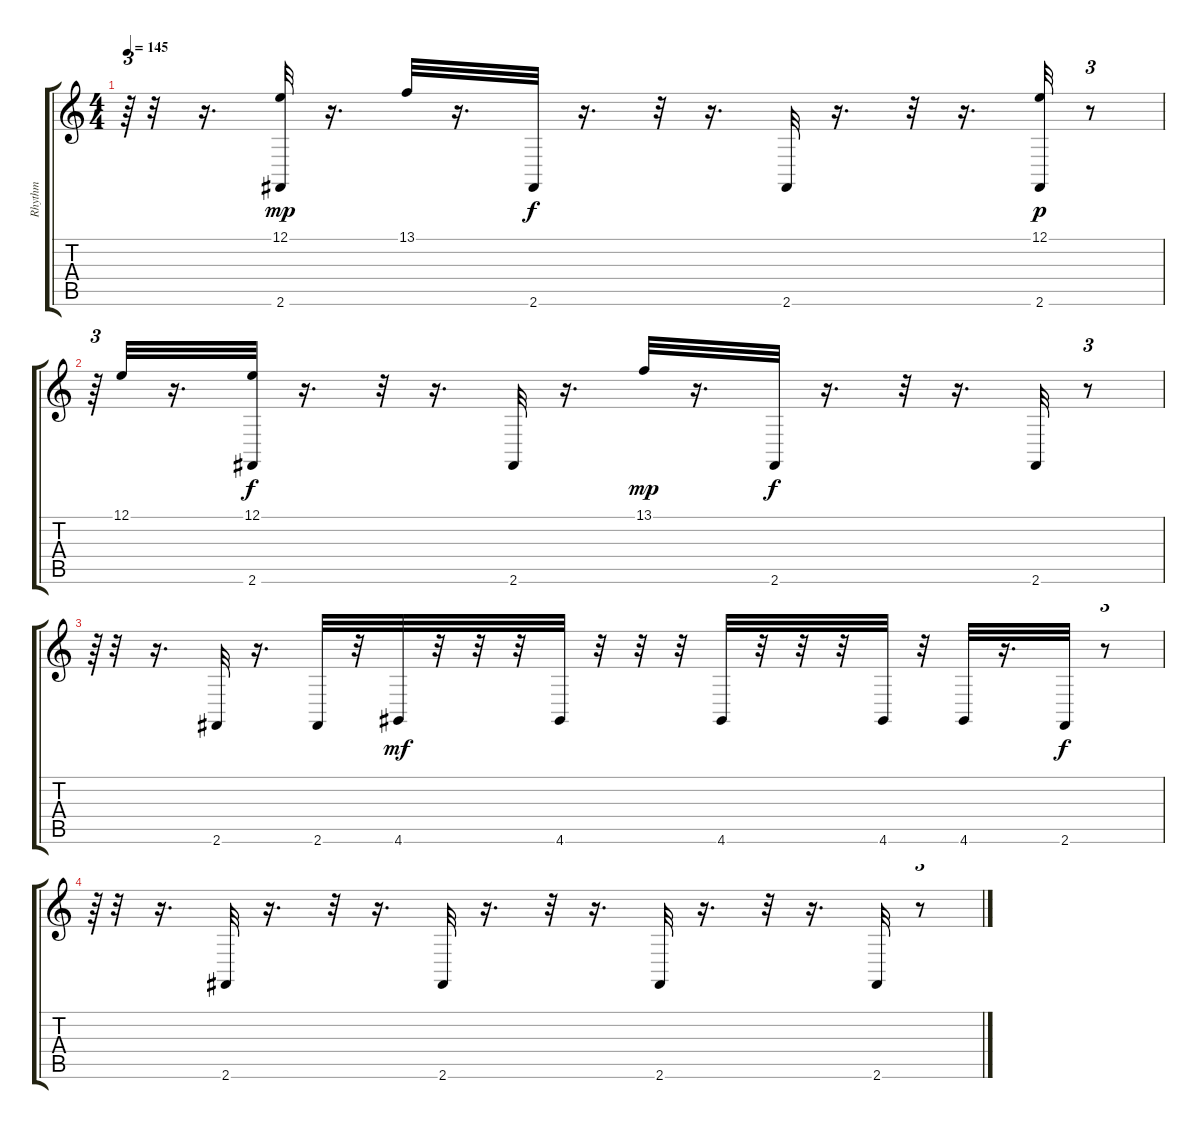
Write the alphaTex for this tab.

\track ("Rhythm" "Rhythm") {instrument acousticgrandpiano}
\staff {score tabs}
\tuning (E4 B3 G3 D3 A2 E2) {hide}
\ts (4 4)
\tempo 145
\clef g2
\ks c
r.64{tu (3 2) dy mp} r.32 r.16{d} (12.1 2.6).32 r.16{d} 13.1.32 r.16{d} 2.6.32{dy f} r.16{d} r.32 r.16{d} 2.6.32 r.16{d} r.32 r.16{d} (12.1 2.6).32{dy p} r.8{tu (3 2)} |
r.64{tu (3 2)} 12.1.32 r.16{d} (12.1 2.6).32{dy f} r.16{d} r.32 r.16{d} 2.6.32 r.16{d} 13.1.32{dy mp} r.16{d} 2.6.32{dy f} r.16{d} r.32 r.16{d} 2.6.32 r.8{tu (3 2)} |
r.64{tu (3 2)} r.32 r.16{d} 2.6.32 r.16{d} 2.6.32 r.32 4.6.32{dy mf} r.32 r.32 r.32 4.6.32 r.32 r.32 r.32 4.6.32 r.32 r.32 r.32 4.6.32 r.32 4.6.32 r.16{d} 2.6.32{dy f} r.8{tu (3 2)} |
r.64{tu (3 2)} r.32 r.16{d} 2.6.32 r.16{d} r.32 r.16{d} 2.6.32 r.16{d} r.32 r.16{d} 2.6.32 r.16{d} r.32 r.16{d} 2.6.32 r.8{tu (3 2)}
